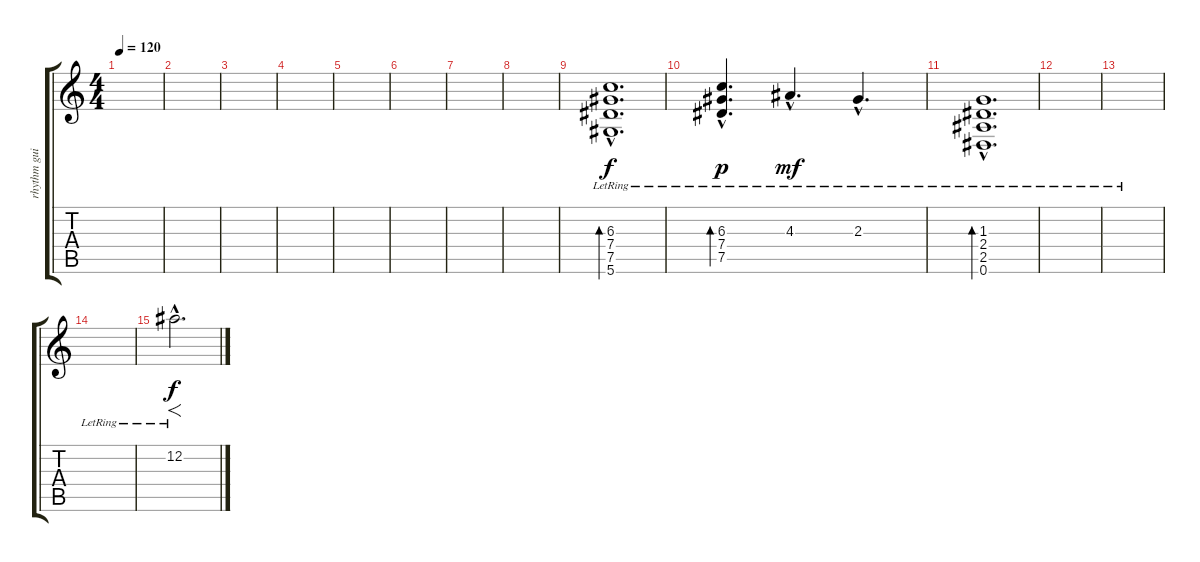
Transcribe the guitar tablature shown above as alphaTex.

\track ("rhythm guitar #1" "rhythm gui") {instrument electricguitarclean}
\staff {score tabs}
\tuning (Eb4 Bb3 Gb3 Db3 Ab2 Eb2) {hide}
\ts (4 4)
\tempo 120
\clef g2
\ks c
|
|
|
|
|
|
|
|
(6.3{lr} 7.4{hac lr} 7.5{hac lr} 5.6{hac lr}).1{d bd 240} |
(6.3{hac lr} 7.4{lr} 7.5).4{d bd 240 dy p} 4.3{hac lr}.4{d dy mf} 2.3{hac lr}.4{d} |
(1.3{hac lr} 2.4{hac lr} 2.5{hac lr} 0.6{hac lr}).1{d bd 240} |
|
|
|
12.2{hac lr}.2{f d dy f}
